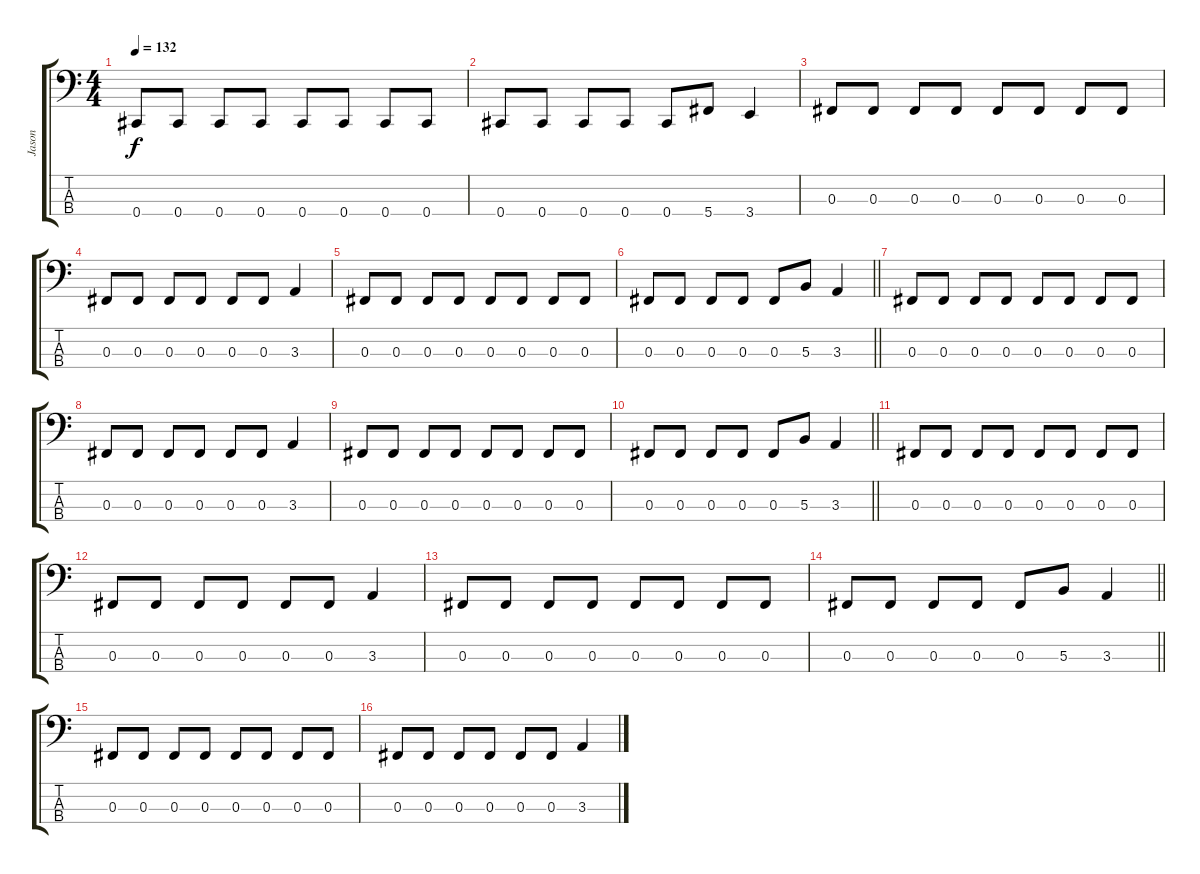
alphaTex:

\track ("Jason" "Jason") {instrument electricbassfinger}
\staff {score tabs}
\tuning (E2 B1 Gb1 Db1) {hide}
\ts (4 4)
\tempo 132
\clef f4
\ks c
0.4.8{dy f} 0.4.8 0.4.8 0.4.8 0.4.8 0.4.8 0.4.8 0.4.8 |
0.4.8 0.4.8 0.4.8 0.4.8 0.4.8 5.4.8 3.4.4 |
0.3.8 0.3.8 0.3.8 0.3.8 0.3.8 0.3.8 0.3.8 0.3.8 |
0.3.8 0.3.8 0.3.8 0.3.8 0.3.8 0.3.8 3.3.4 |
0.3.8 0.3.8 0.3.8 0.3.8 0.3.8 0.3.8 0.3.8 0.3.8 |
\barLineRight lightlight
0.3.8 0.3.8 0.3.8 0.3.8 0.3.8 5.3.8 3.3.4 |
\section ("" "")
0.3.8 0.3.8 0.3.8 0.3.8 0.3.8 0.3.8 0.3.8 0.3.8 |
0.3.8 0.3.8 0.3.8 0.3.8 0.3.8 0.3.8 3.3.4 |
0.3.8 0.3.8 0.3.8 0.3.8 0.3.8 0.3.8 0.3.8 0.3.8 |
\barLineRight lightlight
0.3.8 0.3.8 0.3.8 0.3.8 0.3.8 5.3.8 3.3.4 |
\section ("" "")
0.3.8 0.3.8 0.3.8 0.3.8 0.3.8 0.3.8 0.3.8 0.3.8 |
0.3.8 0.3.8 0.3.8 0.3.8 0.3.8 0.3.8 3.3.4 |
0.3.8 0.3.8 0.3.8 0.3.8 0.3.8 0.3.8 0.3.8 0.3.8 |
\barLineRight lightlight
0.3.8 0.3.8 0.3.8 0.3.8 0.3.8 5.3.8 3.3.4 |
0.3.8 0.3.8 0.3.8 0.3.8 0.3.8 0.3.8 0.3.8 0.3.8 |
0.3.8 0.3.8 0.3.8 0.3.8 0.3.8 0.3.8 3.3.4
